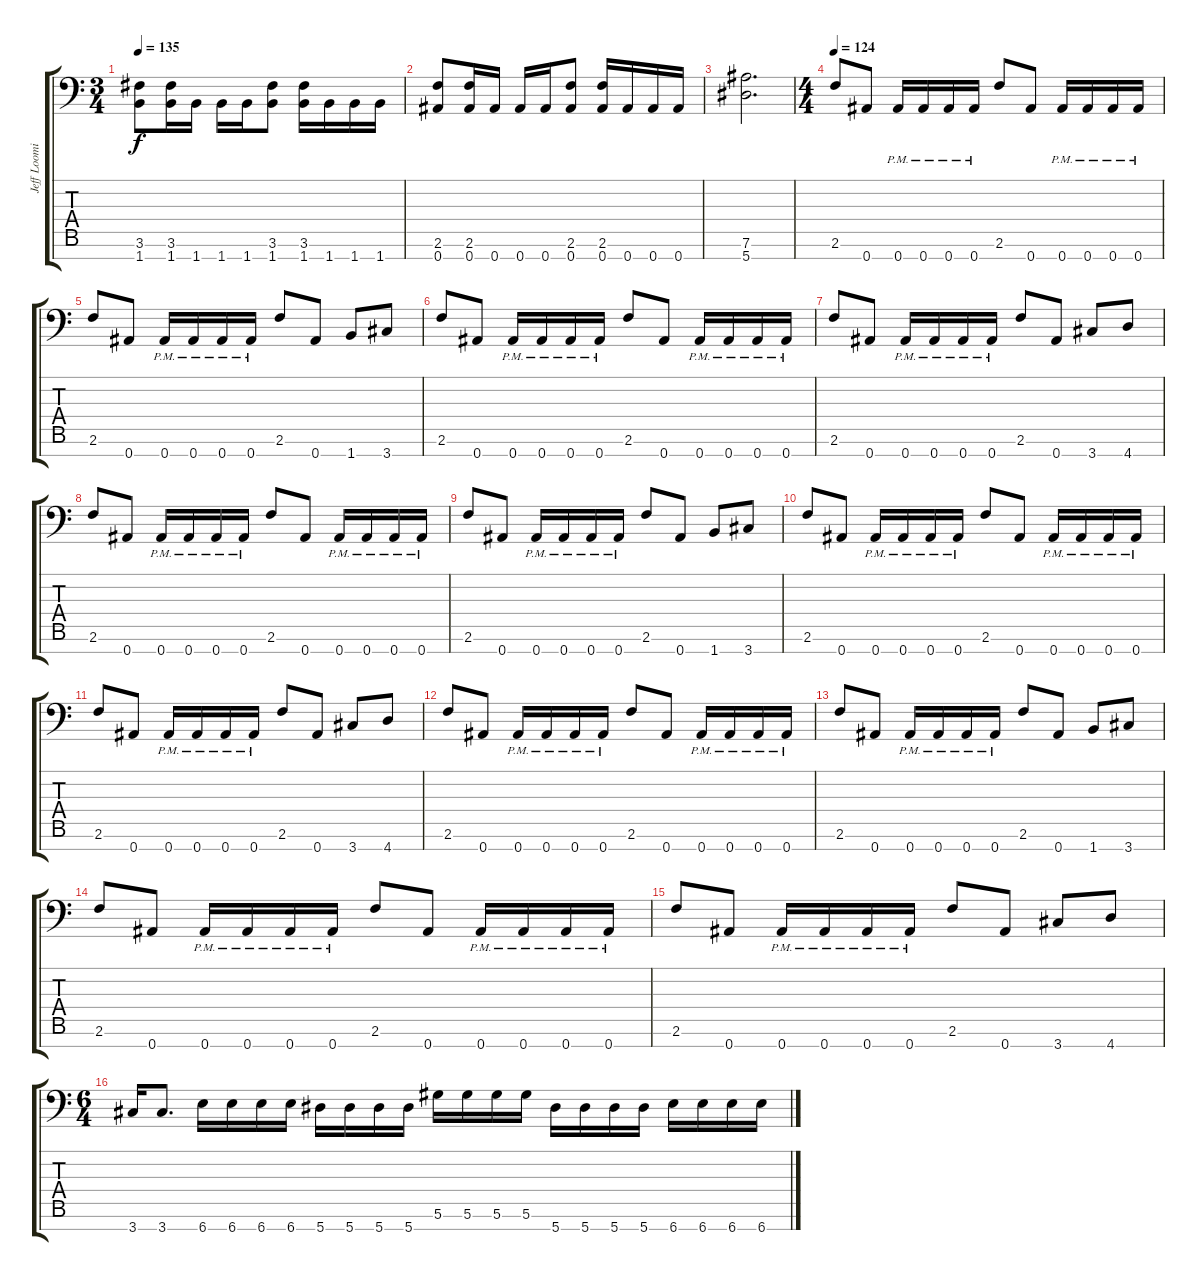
\track ("Jeff Loomis Rhythm" "Jeff Loomi") {instrument distortionguitar}
\staff {score tabs}
\tuning (Eb4 Bb3 Gb3 Db3 Ab2 Eb2 Bb1) {hide}
\ts (3 4)
\tempo 135
\clef f4
\ks c
(3.6 1.7).8{dy f} (3.6 1.7).16 1.7.16 1.7.16 1.7.16 (3.6 1.7).8 (3.6 1.7).16 1.7.16 1.7.16 1.7.16 |
(2.6 0.7).8 (2.6 0.7).16 0.7.16 0.7.16 0.7.16 (2.6 0.7).8 (2.6 0.7).16 0.7.16 0.7.16 0.7.16 |
(7.6 5.7).2{d} |
\ts (4 4)
\tempo 124
2.6.8 0.7.8 0.7{pm}.16 0.7{pm}.16 0.7{pm}.16 0.7{pm}.16 2.6.8 0.7.8 0.7{pm}.16 0.7{pm}.16 0.7{pm}.16 0.7{pm}.16 |
2.6.8 0.7.8 0.7{pm}.16 0.7{pm}.16 0.7{pm}.16 0.7{pm}.16 2.6.8 0.7.8 1.7.8 3.7.8 |
2.6.8 0.7.8 0.7{pm}.16 0.7{pm}.16 0.7{pm}.16 0.7{pm}.16 2.6.8 0.7.8 0.7{pm}.16 0.7{pm}.16 0.7{pm}.16 0.7{pm}.16 |
2.6.8 0.7.8 0.7{pm}.16 0.7{pm}.16 0.7{pm}.16 0.7{pm}.16 2.6.8 0.7.8 3.7.8 4.7.8 |
2.6.8 0.7.8 0.7{pm}.16 0.7{pm}.16 0.7{pm}.16 0.7{pm}.16 2.6.8 0.7.8 0.7{pm}.16 0.7{pm}.16 0.7{pm}.16 0.7{pm}.16 |
2.6.8 0.7.8 0.7{pm}.16 0.7{pm}.16 0.7{pm}.16 0.7{pm}.16 2.6.8 0.7.8 1.7.8 3.7.8 |
2.6.8 0.7.8 0.7{pm}.16 0.7{pm}.16 0.7{pm}.16 0.7{pm}.16 2.6.8 0.7.8 0.7{pm}.16 0.7{pm}.16 0.7{pm}.16 0.7{pm}.16 |
2.6.8 0.7.8 0.7{pm}.16 0.7{pm}.16 0.7{pm}.16 0.7{pm}.16 2.6.8 0.7.8 3.7.8 4.7.8 |
2.6.8 0.7.8 0.7{pm}.16 0.7{pm}.16 0.7{pm}.16 0.7{pm}.16 2.6.8 0.7.8 0.7{pm}.16 0.7{pm}.16 0.7{pm}.16 0.7{pm}.16 |
2.6.8 0.7.8 0.7{pm}.16 0.7{pm}.16 0.7{pm}.16 0.7{pm}.16 2.6.8 0.7.8 1.7.8 3.7.8 |
2.6.8 0.7.8 0.7{pm}.16 0.7{pm}.16 0.7{pm}.16 0.7{pm}.16 2.6.8 0.7.8 0.7{pm}.16 0.7{pm}.16 0.7{pm}.16 0.7{pm}.16 |
2.6.8 0.7.8 0.7{pm}.16 0.7{pm}.16 0.7{pm}.16 0.7{pm}.16 2.6.8 0.7.8 3.7.8 4.7.8 |
\ts (6 4)
3.7.16 3.7.8{d} 6.7.16 6.7.16 6.7.16 6.7.16 5.7.16 5.7.16 5.7.16 5.7.16 5.6.16 5.6.16 5.6.16 5.6.16 5.7.16 5.7.16 5.7.16 5.7.16 6.7.16 6.7.16 6.7.16 6.7.16
